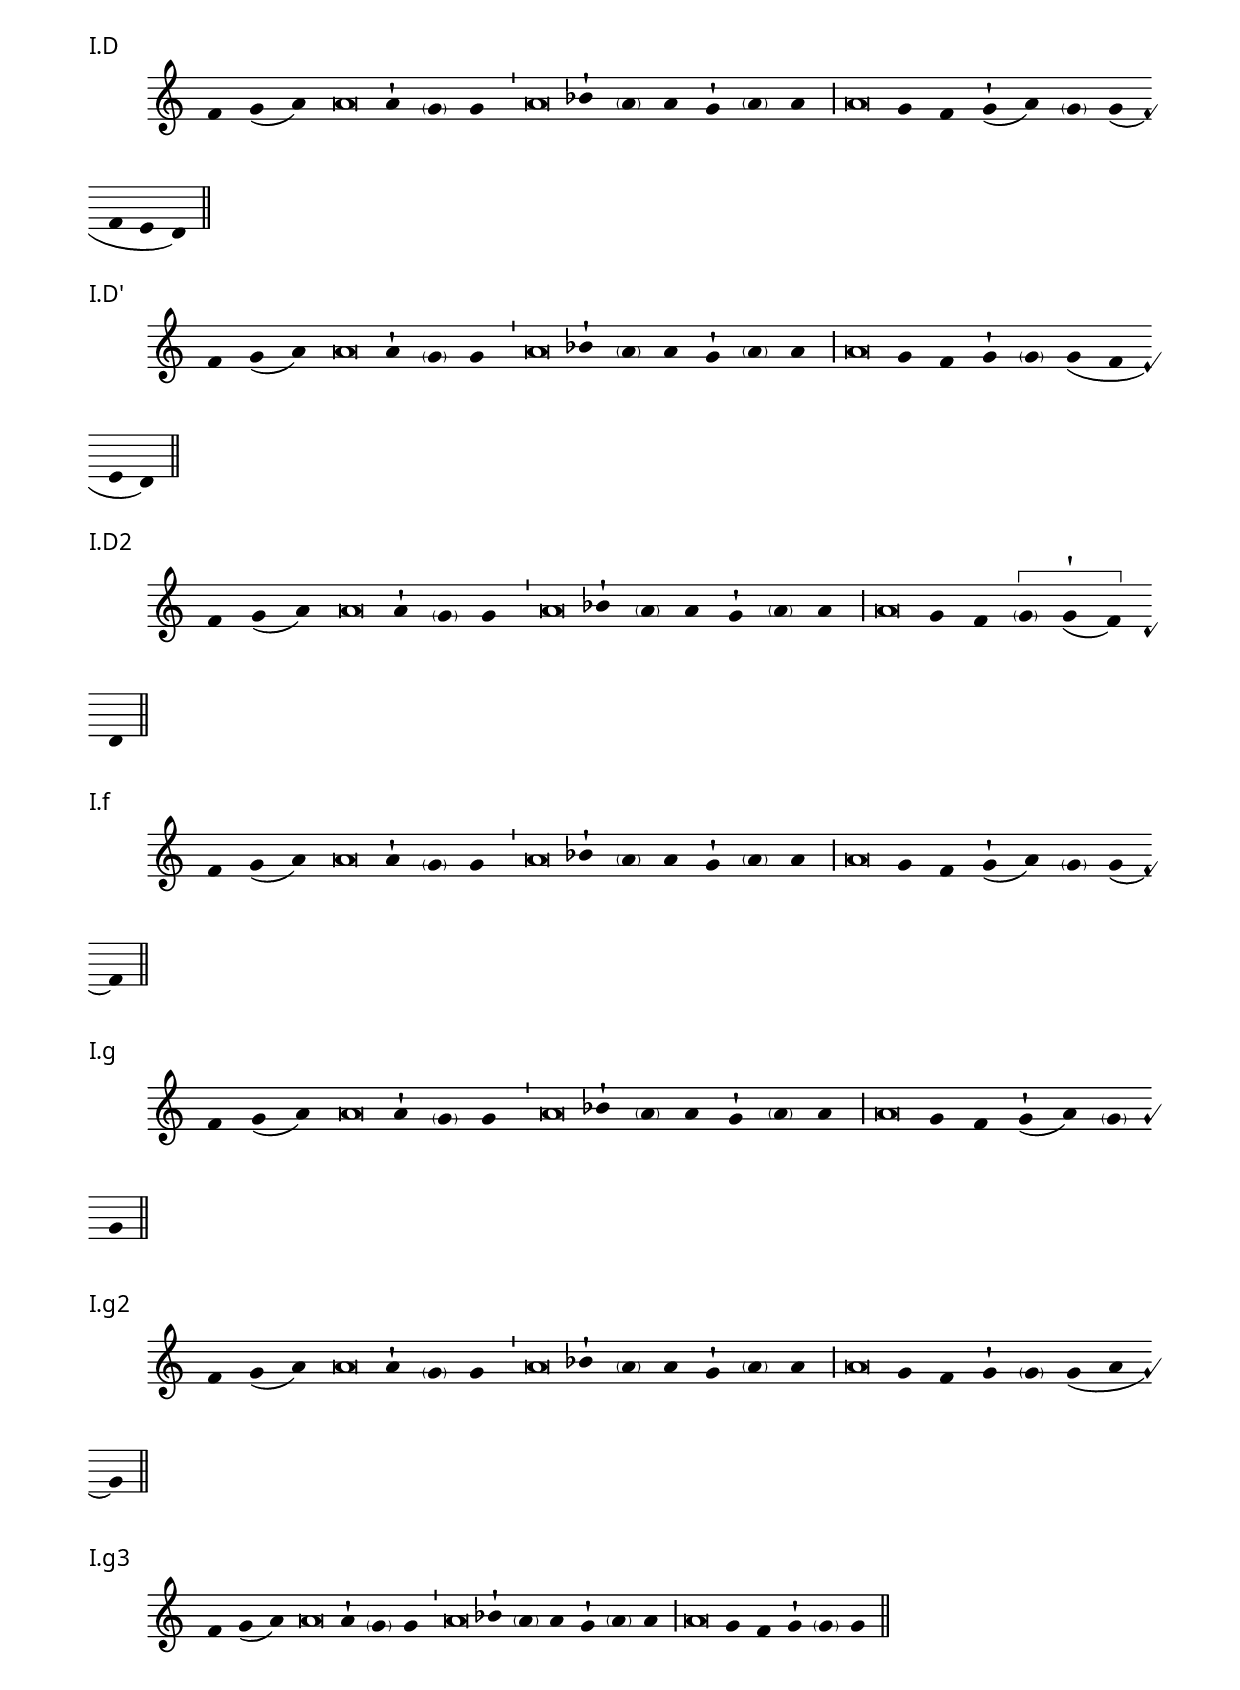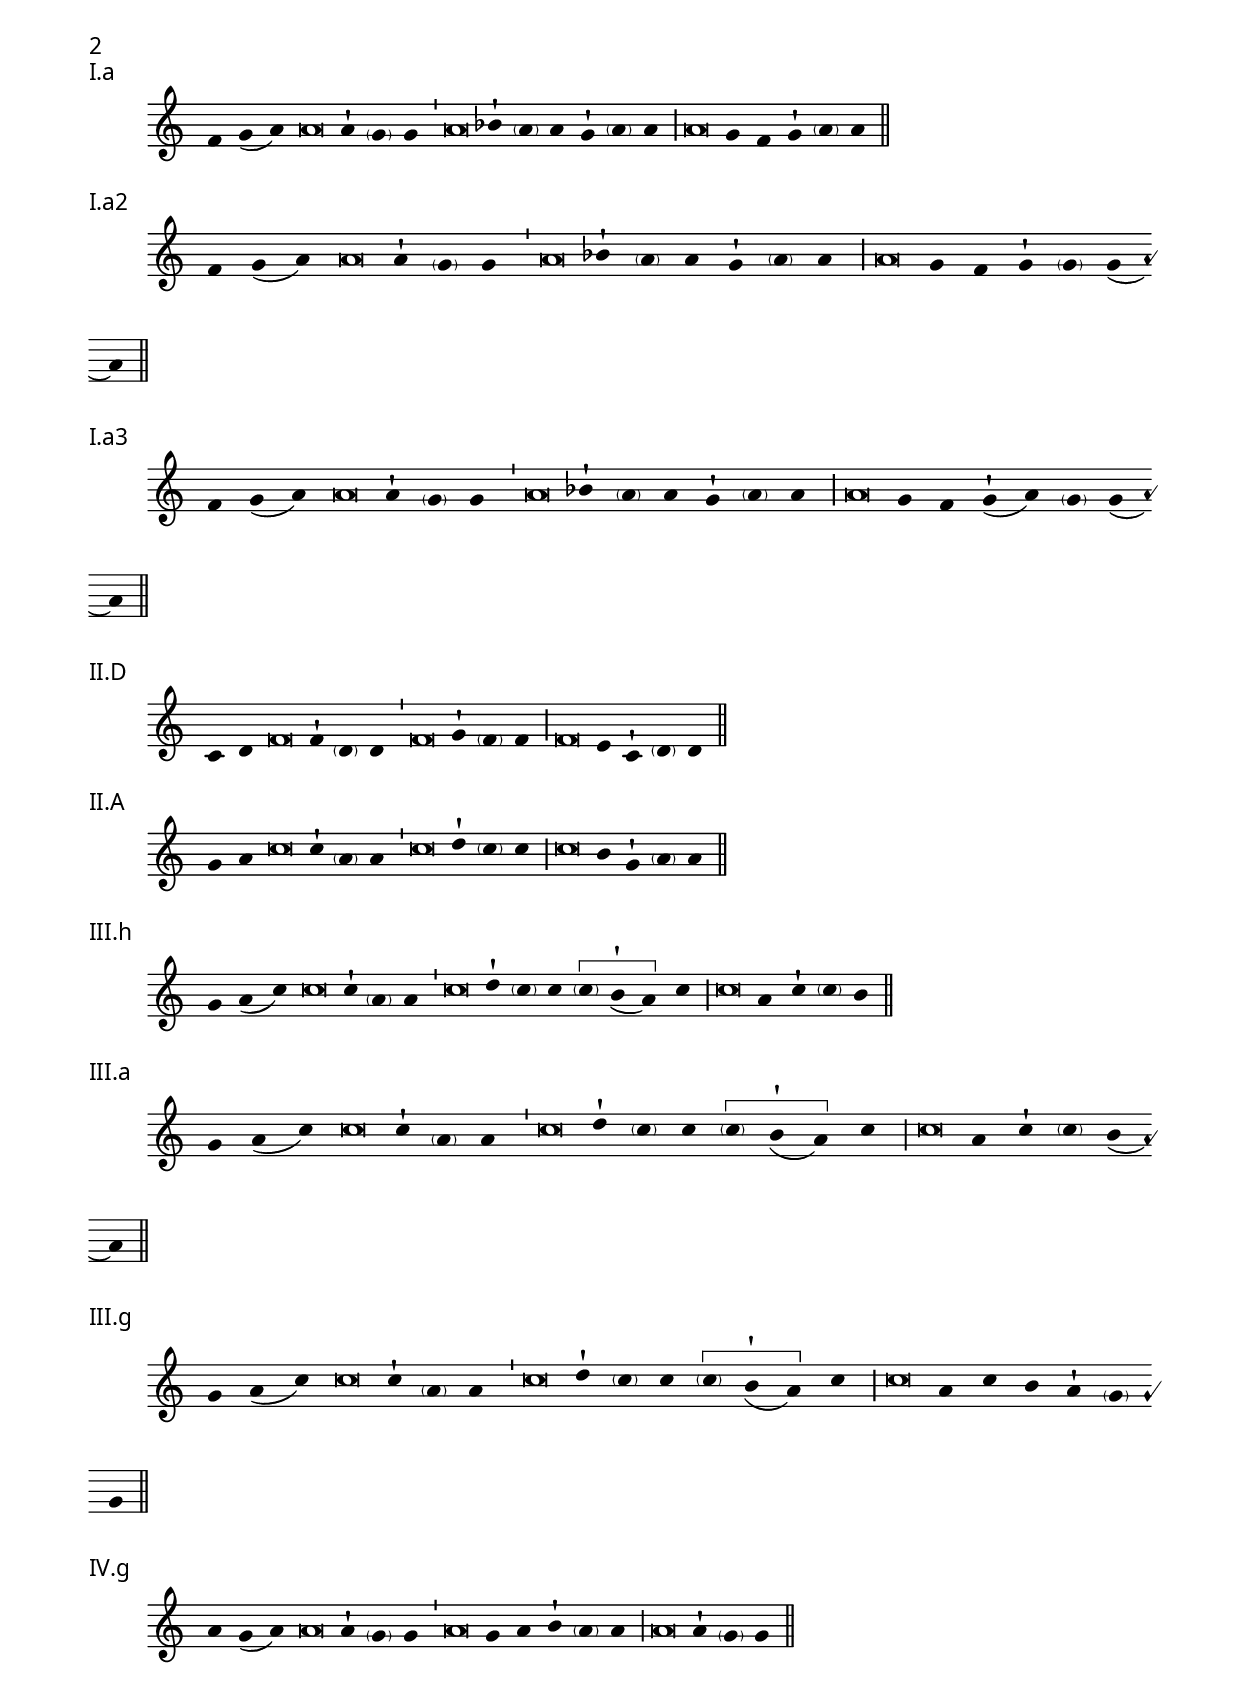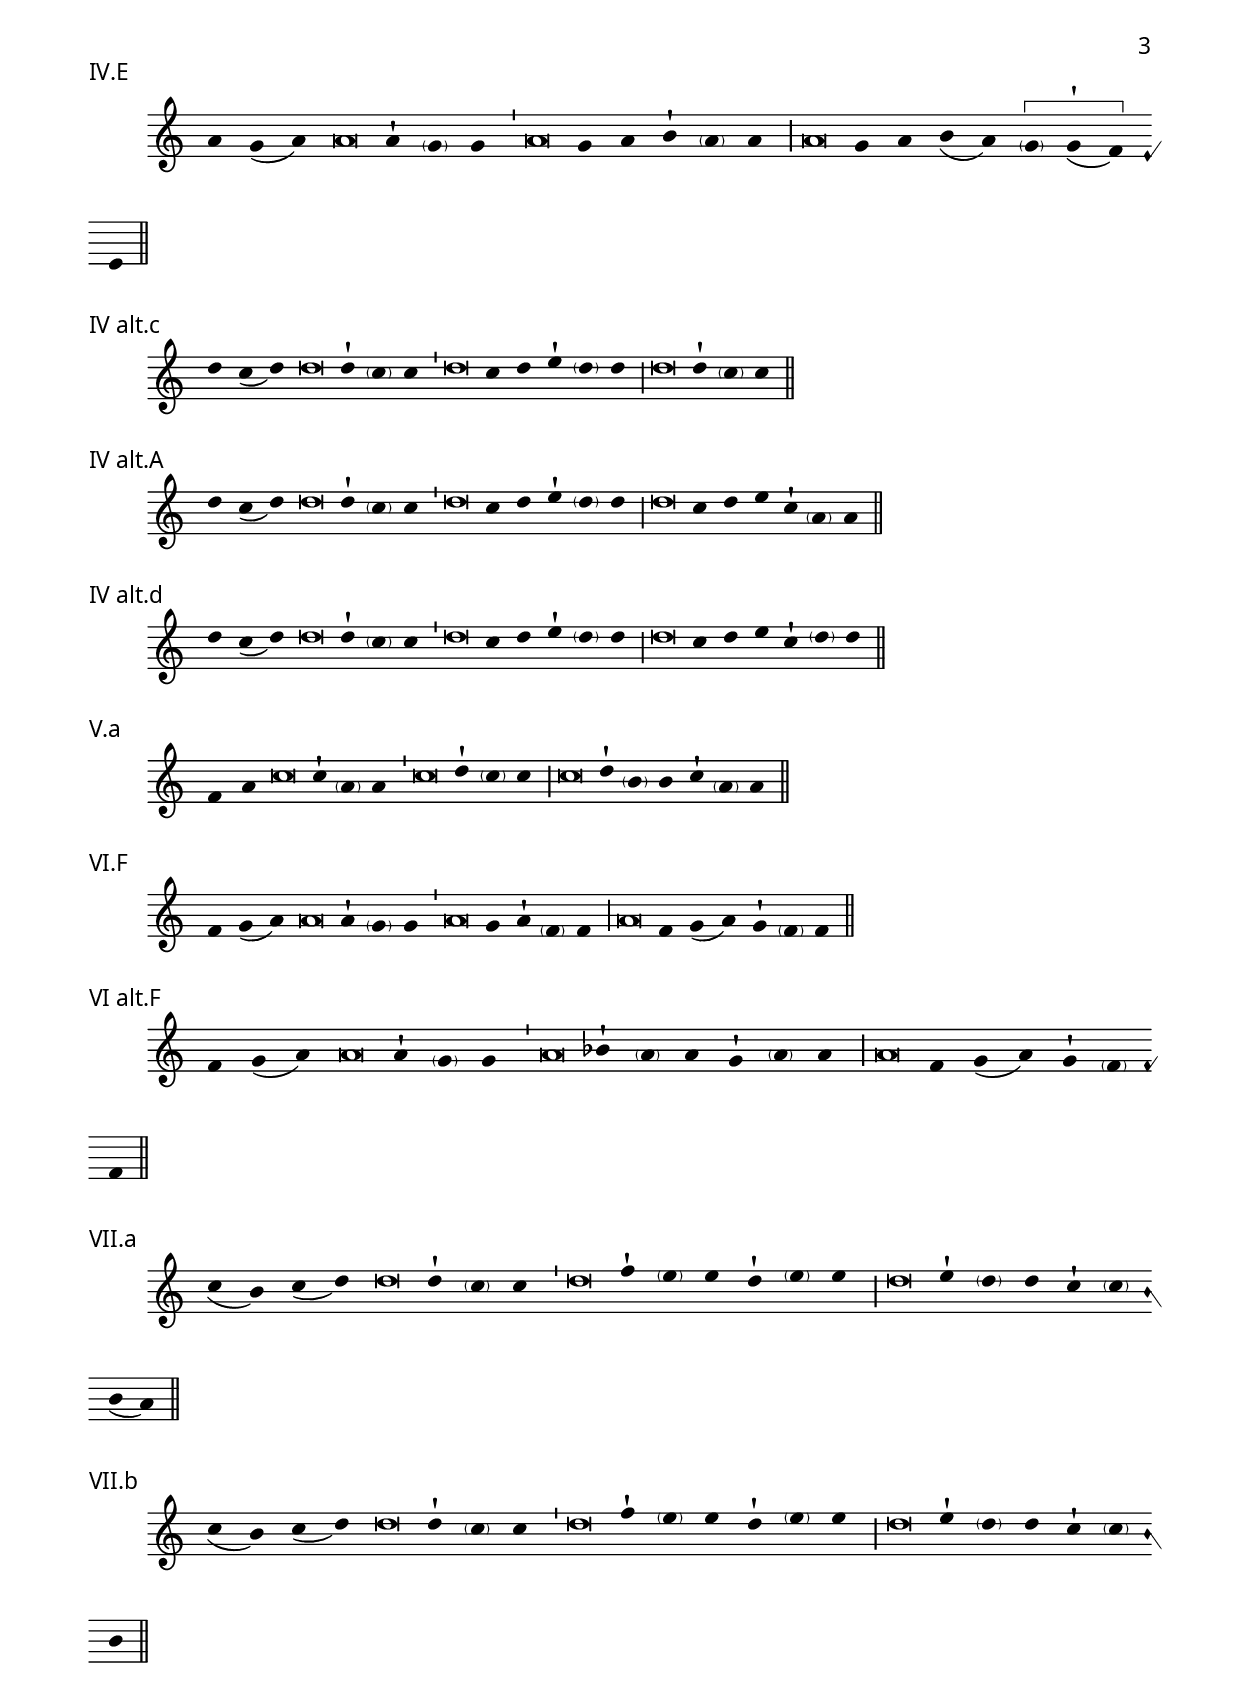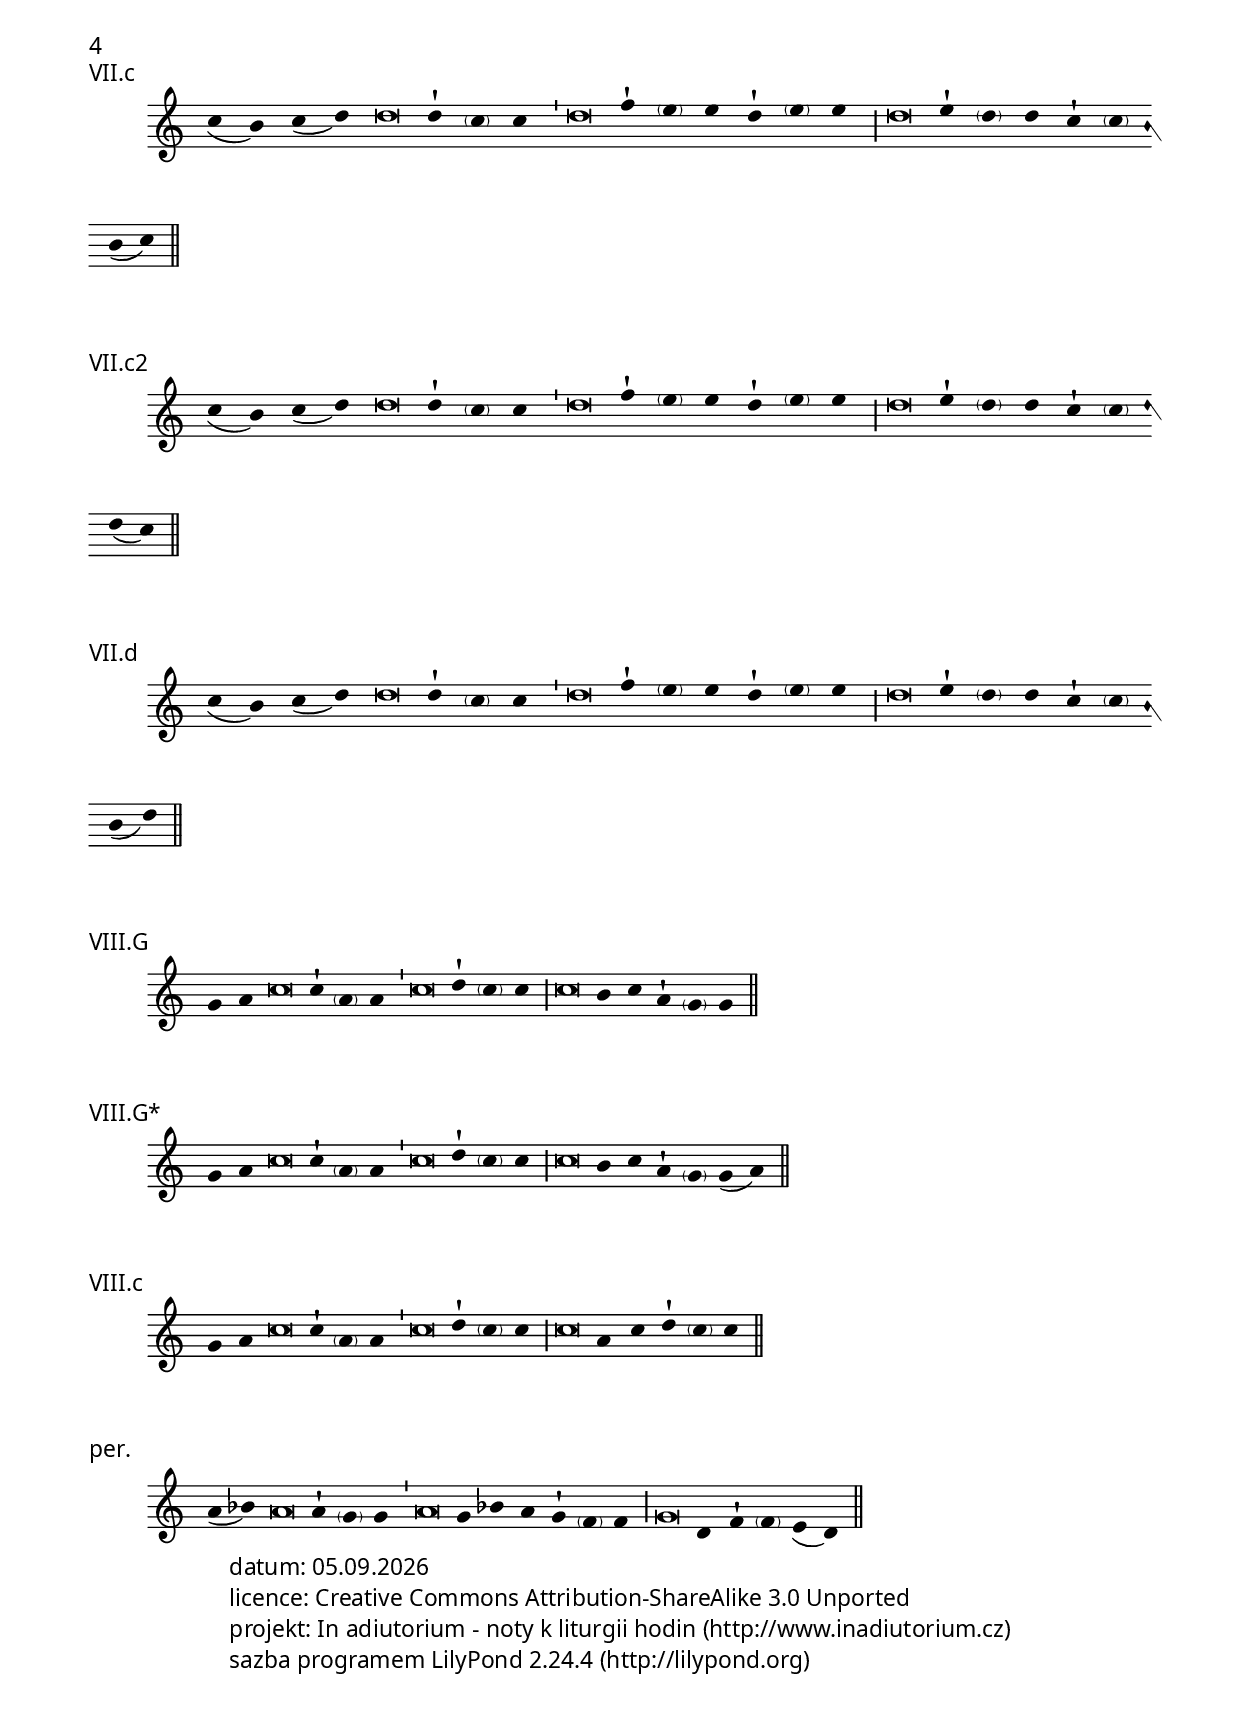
% generated by psalmtone.rb
\version "2.19.4"
\include "spolecne.ly"

\paper {
  scoreTitleMarkup = \markup\concat {
    \fromproperty #'header:modus . \fromproperty #'header:differentia
  }
}
\score{
  \relative c' {
    \choralniRezimPsalmodie
    f4 g( a)
    a\breve*1/8 a4^! \parenthesize g g \barMin
    a\breve*1/8 bes4^! \parenthesize a a g^! \parenthesize a a \barMaior
    a\breve*1/8 g4 f g(^! a) \parenthesize g g( f e d) \barFinalis
  }
  \header {
    modus = "I"
    differentia = "D"
    id = "I-D"
    piece = \markup\sestavTitulekBezZalmu
  }
  \layout { \layoutPsalmodie }
}
\score{
  \relative c' {
    \choralniRezimPsalmodie
    f4 g( a)
    a\breve*1/8 a4^! \parenthesize g g \barMin
    a\breve*1/8 bes4^! \parenthesize a a g^! \parenthesize a a \barMaior
    a\breve*1/8 g4 f g^! \parenthesize g g( f e d) \barFinalis
  }
  \header {
    modus = "I"
    differentia = "D'"
    id = "I-D'"
    piece = \markup\sestavTitulekBezZalmu
  }
  \layout { \layoutPsalmodie }
}
\score{
  \relative c' {
    \choralniRezimPsalmodie
    f4 g( a)
    a\breve*1/8 a4^! \parenthesize g g \barMin
    a\breve*1/8 bes4^! \parenthesize a a g^! \parenthesize a a \barMaior
    a\breve*1/8 g4 f \parenthesize g -\tweak HorizontalBracketText.text \markup\musicglyph #"scripts.ustaccatissimo" \startGroup g( f) \stopGroup d \barFinalis
  }
  \header {
    modus = "I"
    differentia = "D2"
    id = "I-D2"
    piece = \markup\sestavTitulekBezZalmu
  }
  \layout { \layoutPsalmodie }
}
\score{
  \relative c' {
    \choralniRezimPsalmodie
    f4 g( a)
    a\breve*1/8 a4^! \parenthesize g g \barMin
    a\breve*1/8 bes4^! \parenthesize a a g^! \parenthesize a a \barMaior
    a\breve*1/8 g4 f g(^! a) \parenthesize g g( f) \barFinalis
  }
  \header {
    modus = "I"
    differentia = "f"
    id = "I-f"
    piece = \markup\sestavTitulekBezZalmu
  }
  \layout { \layoutPsalmodie }
}
\score{
  \relative c' {
    \choralniRezimPsalmodie
    f4 g( a)
    a\breve*1/8 a4^! \parenthesize g g \barMin
    a\breve*1/8 bes4^! \parenthesize a a g^! \parenthesize a a \barMaior
    a\breve*1/8 g4 f g(^! a) \parenthesize g g \barFinalis
  }
  \header {
    modus = "I"
    differentia = "g"
    id = "I-g"
    piece = \markup\sestavTitulekBezZalmu
  }
  \layout { \layoutPsalmodie }
}
\score{
  \relative c' {
    \choralniRezimPsalmodie
    f4 g( a)
    a\breve*1/8 a4^! \parenthesize g g \barMin
    a\breve*1/8 bes4^! \parenthesize a a g^! \parenthesize a a \barMaior
    a\breve*1/8 g4 f g^! \parenthesize g g( a g) \barFinalis
  }
  \header {
    modus = "I"
    differentia = "g2"
    id = "I-g2"
    piece = \markup\sestavTitulekBezZalmu
  }
  \layout { \layoutPsalmodie }
}
\score{
  \relative c' {
    \choralniRezimPsalmodie
    f4 g( a)
    a\breve*1/8 a4^! \parenthesize g g \barMin
    a\breve*1/8 bes4^! \parenthesize a a g^! \parenthesize a a \barMaior
    a\breve*1/8 g4 f g^! \parenthesize g g \barFinalis
  }
  \header {
    modus = "I"
    differentia = "g3"
    id = "I-g3"
    piece = \markup\sestavTitulekBezZalmu
  }
  \layout { \layoutPsalmodie }
}
\score{
  \relative c' {
    \choralniRezimPsalmodie
    f4 g( a)
    a\breve*1/8 a4^! \parenthesize g g \barMin
    a\breve*1/8 bes4^! \parenthesize a a g^! \parenthesize a a \barMaior
    a\breve*1/8 g4 f g^! \parenthesize a a \barFinalis
  }
  \header {
    modus = "I"
    differentia = "a"
    id = "I-a"
    piece = \markup\sestavTitulekBezZalmu
  }
  \layout { \layoutPsalmodie }
}
\score{
  \relative c' {
    \choralniRezimPsalmodie
    f4 g( a)
    a\breve*1/8 a4^! \parenthesize g g \barMin
    a\breve*1/8 bes4^! \parenthesize a a g^! \parenthesize a a \barMaior
    a\breve*1/8 g4 f g^! \parenthesize g g( a) \barFinalis
  }
  \header {
    modus = "I"
    differentia = "a2"
    id = "I-a2"
    piece = \markup\sestavTitulekBezZalmu
  }
  \layout { \layoutPsalmodie }
}
\score{
  \relative c' {
    \choralniRezimPsalmodie
    f4 g( a)
    a\breve*1/8 a4^! \parenthesize g g \barMin
    a\breve*1/8 bes4^! \parenthesize a a g^! \parenthesize a a \barMaior
    a\breve*1/8 g4 f g(^! a) \parenthesize g g( a) \barFinalis
  }
  \header {
    modus = "I"
    differentia = "a3"
    id = "I-a3"
    piece = \markup\sestavTitulekBezZalmu
  }
  \layout { \layoutPsalmodie }
}

\score{
  \relative c' {
    \choralniRezimPsalmodie
    c4 d
    f\breve*1/8 f4^! \parenthesize d d \barMin
    f\breve*1/8 g4^! \parenthesize f f \barMaior
    f\breve*1/8 e4 c^! \parenthesize d d \barFinalis
  }
  \header {
    modus = "II"
    differentia = "D"
    id = "II-D"
    piece = \markup\sestavTitulekBezZalmu
  }
  \layout { \layoutPsalmodie }
}

\score{
  \relative c'' {
    \choralniRezimPsalmodie
    g4 a
    c\breve*1/8 c4^! \parenthesize a a \barMin
    c\breve*1/8 d4^! \parenthesize c c \barMaior
    c\breve*1/8 b4 g^! \parenthesize a a \barFinalis
  }
  \header {
    modus = "II"
    differentia = "A"
    id = "II-A"
    piece = \markup\sestavTitulekBezZalmu
  }
  \layout { \layoutPsalmodie }
}

\score{
  \relative c'' {
    \choralniRezimPsalmodie
    g4 a( c)
    c\breve*1/8 c4^! \parenthesize a a \barMin
    c\breve*1/8 d4^! \parenthesize c c \parenthesize c -\tweak HorizontalBracketText.text \markup\musicglyph #"scripts.ustaccatissimo" \startGroup b( a) \stopGroup c \barMaior
    c\breve*1/8 a4 c^! \parenthesize c b \barFinalis
  }
  \header {
    modus = "III"
    differentia = "h"
    id = "III-h"
    piece = \markup\sestavTitulekBezZalmu
  }
  \layout { \layoutPsalmodie }
}
\score{
  \relative c'' {
    \choralniRezimPsalmodie
    g4 a( c)
    c\breve*1/8 c4^! \parenthesize a a \barMin
    c\breve*1/8 d4^! \parenthesize c c \parenthesize c -\tweak HorizontalBracketText.text \markup\musicglyph #"scripts.ustaccatissimo" \startGroup b( a) \stopGroup c \barMaior
    c\breve*1/8 a4 c^! \parenthesize c b( a) \barFinalis
  }
  \header {
    modus = "III"
    differentia = "a"
    id = "III-a"
    piece = \markup\sestavTitulekBezZalmu
  }
  \layout { \layoutPsalmodie }
}
\score{
  \relative c'' {
    \choralniRezimPsalmodie
    g4 a( c)
    c\breve*1/8 c4^! \parenthesize a a \barMin
    c\breve*1/8 d4^! \parenthesize c c \parenthesize c -\tweak HorizontalBracketText.text \markup\musicglyph #"scripts.ustaccatissimo" \startGroup b( a) \stopGroup c \barMaior
    c\breve*1/8 a4 c b a^! \parenthesize g g \barFinalis
  }
  \header {
    modus = "III"
    differentia = "g"
    id = "III-g"
    piece = \markup\sestavTitulekBezZalmu
  }
  \layout { \layoutPsalmodie }
}

\score{
  \relative c'' {
    \choralniRezimPsalmodie
    a4 g( a)
    a\breve*1/8 a4^! \parenthesize g g \barMin
    a\breve*1/8 g4 a b^! \parenthesize a a \barMaior
    a\breve*1/8 a4^! \parenthesize g g \barFinalis
  }
  \header {
    modus = "IV"
    differentia = "g"
    id = "IV-g"
    piece = \markup\sestavTitulekBezZalmu
  }
  \layout { \layoutPsalmodie }
}
\score{
  \relative c'' {
    \choralniRezimPsalmodie
    a4 g( a)
    a\breve*1/8 a4^! \parenthesize g g \barMin
    a\breve*1/8 g4 a b^! \parenthesize a a \barMaior
    a\breve*1/8 g4 a b( a) \parenthesize g -\tweak HorizontalBracketText.text \markup\musicglyph #"scripts.ustaccatissimo" \startGroup g( f) \stopGroup e \barFinalis
  }
  \header {
    modus = "IV"
    differentia = "E"
    id = "IV-E"
    piece = \markup\sestavTitulekBezZalmu
  }
  \layout { \layoutPsalmodie }
}

\score{
  \relative c'' {
    \choralniRezimPsalmodie
    d4 c( d)
    d\breve*1/8 d4^! \parenthesize c c \barMin
    d\breve*1/8 c4 d e^! \parenthesize d d \barMaior
    d\breve*1/8 d4^! \parenthesize c c \barFinalis
  }
  \header {
    modus = "IV alt"
    differentia = "c"
    id = "IValt-c"
    piece = \markup\sestavTitulekBezZalmu
  }
  \layout { \layoutPsalmodie }
}
\score{
  \relative c'' {
    \choralniRezimPsalmodie
    d4 c( d)
    d\breve*1/8 d4^! \parenthesize c c \barMin
    d\breve*1/8 c4 d e^! \parenthesize d d \barMaior
    d\breve*1/8 c4 d e c^! \parenthesize a a \barFinalis
  }
  \header {
    modus = "IV alt"
    differentia = "A"
    id = "IValt-A"
    piece = \markup\sestavTitulekBezZalmu
  }
  \layout { \layoutPsalmodie }
}
\score{
  \relative c'' {
    \choralniRezimPsalmodie
    d4 c( d)
    d\breve*1/8 d4^! \parenthesize c c \barMin
    d\breve*1/8 c4 d e^! \parenthesize d d \barMaior
    d\breve*1/8 c4 d e c^! \parenthesize d d \barFinalis
  }
  \header {
    modus = "IV alt"
    differentia = "d"
    id = "IValt-d"
    piece = \markup\sestavTitulekBezZalmu
  }
  \layout { \layoutPsalmodie }
}

\score{
  \relative c' {
    \choralniRezimPsalmodie
    f4 a
    c\breve*1/8 c4^! \parenthesize a a \barMin
    c\breve*1/8 d4^! \parenthesize c c \barMaior
    c\breve*1/8 d4^! \parenthesize b b c^! \parenthesize a a \barFinalis
  }
  \header {
    modus = "V"
    differentia = "a"
    id = "V-a"
    piece = \markup\sestavTitulekBezZalmu
  }
  \layout { \layoutPsalmodie }
}

\score{
  \relative c' {
    \choralniRezimPsalmodie
    f4 g( a)
    a\breve*1/8 a4^! \parenthesize g g \barMin
    a\breve*1/8 g4 a^! \parenthesize f f \barMaior
    a\breve*1/8 f4 g( a) g^! \parenthesize f f \barFinalis
  }
  \header {
    modus = "VI"
    differentia = "F"
    id = "VI-F"
    piece = \markup\sestavTitulekBezZalmu
  }
  \layout { \layoutPsalmodie }
}

\score{
  \relative c' {
    \choralniRezimPsalmodie
    f4 g( a)
    a\breve*1/8 a4^! \parenthesize g g \barMin
    a\breve*1/8 bes4^! \parenthesize a a g^! \parenthesize a a \barMaior
    a\breve*1/8 f4 g( a) g^! \parenthesize f f \barFinalis
  }
  \header {
    modus = "VI alt"
    differentia = "F"
    id = "VIalt-F"
    piece = \markup\sestavTitulekBezZalmu
  }
  \layout { \layoutPsalmodie }
}

\score{
  \relative c'' {
    \choralniRezimPsalmodie
    c4( b) c( d)
    d\breve*1/8 d4^! \parenthesize c c \barMin
    d\breve*1/8 f4^! \parenthesize e e d^! \parenthesize e e \barMaior
    d\breve*1/8 e4^! \parenthesize d d c^! \parenthesize c b( a) \barFinalis
  }
  \header {
    modus = "VII"
    differentia = "a"
    id = "VII-a"
    piece = \markup\sestavTitulekBezZalmu
  }
  \layout { \layoutPsalmodie }
}
\score{
  \relative c'' {
    \choralniRezimPsalmodie
    c4( b) c( d)
    d\breve*1/8 d4^! \parenthesize c c \barMin
    d\breve*1/8 f4^! \parenthesize e e d^! \parenthesize e e \barMaior
    d\breve*1/8 e4^! \parenthesize d d c^! \parenthesize c b \barFinalis
  }
  \header {
    modus = "VII"
    differentia = "b"
    id = "VII-b"
    piece = \markup\sestavTitulekBezZalmu
  }
  \layout { \layoutPsalmodie }
}
\score{
  \relative c'' {
    \choralniRezimPsalmodie
    c4( b) c( d)
    d\breve*1/8 d4^! \parenthesize c c \barMin
    d\breve*1/8 f4^! \parenthesize e e d^! \parenthesize e e \barMaior
    d\breve*1/8 e4^! \parenthesize d d c^! \parenthesize c b( c) \barFinalis
  }
  \header {
    modus = "VII"
    differentia = "c"
    id = "VII-c"
    piece = \markup\sestavTitulekBezZalmu
  }
  \layout { \layoutPsalmodie }
}
\score{
  \relative c'' {
    \choralniRezimPsalmodie
    c4( b) c( d)
    d\breve*1/8 d4^! \parenthesize c c \barMin
    d\breve*1/8 f4^! \parenthesize e e d^! \parenthesize e e \barMaior
    d\breve*1/8 e4^! \parenthesize d d c^! \parenthesize c d( c) \barFinalis
  }
  \header {
    modus = "VII"
    differentia = "c2"
    id = "VII-c2"
    piece = \markup\sestavTitulekBezZalmu
  }
  \layout { \layoutPsalmodie }
}
\score{
  \relative c'' {
    \choralniRezimPsalmodie
    c4( b) c( d)
    d\breve*1/8 d4^! \parenthesize c c \barMin
    d\breve*1/8 f4^! \parenthesize e e d^! \parenthesize e e \barMaior
    d\breve*1/8 e4^! \parenthesize d d c^! \parenthesize c b( d) \barFinalis
  }
  \header {
    modus = "VII"
    differentia = "d"
    id = "VII-d"
    piece = \markup\sestavTitulekBezZalmu
  }
  \layout { \layoutPsalmodie }
}

\score{
  \relative c'' {
    \choralniRezimPsalmodie
    g4 a
    c\breve*1/8 c4^! \parenthesize a a \barMin
    c\breve*1/8 d4^! \parenthesize c c \barMaior
    c\breve*1/8 b4 c a^! \parenthesize g g \barFinalis
  }
  \header {
    modus = "VIII"
    differentia = "G"
    id = "VIII-G"
    piece = \markup\sestavTitulekBezZalmu
  }
  \layout { \layoutPsalmodie }
}
\score{
  \relative c'' {
    \choralniRezimPsalmodie
    g4 a
    c\breve*1/8 c4^! \parenthesize a a \barMin
    c\breve*1/8 d4^! \parenthesize c c \barMaior
    c\breve*1/8 b4 c a^! \parenthesize g g( a) \barFinalis
  }
  \header {
    modus = "VIII"
    differentia = "G*"
    id = "VIII-G*"
    piece = \markup\sestavTitulekBezZalmu
  }
  \layout { \layoutPsalmodie }
}
\score{
  \relative c'' {
    \choralniRezimPsalmodie
    g4 a
    c\breve*1/8 c4^! \parenthesize a a \barMin
    c\breve*1/8 d4^! \parenthesize c c \barMaior
    c\breve*1/8 a4 c d^! \parenthesize c c \barFinalis
  }
  \header {
    modus = "VIII"
    differentia = "c"
    id = "VIII-c"
    piece = \markup\sestavTitulekBezZalmu
  }
  \layout { \layoutPsalmodie }
}

\score{
  \relative c'' {
    \choralniRezimPsalmodie
    a4( bes)
    a\breve*1/8 a4^! \parenthesize g g \barMin
    a\breve*1/8 g4 bes a g^! \parenthesize f f \barMaior
    g\breve*1/8 d4 f^! \parenthesize f e( d) \barFinalis
  }
  \header {
    modus = "per"
    differentia = ""
    id = "per"
    piece = \markup\sestavTitulekBezZalmu
  }
  \layout { \layoutPsalmodie }
}

